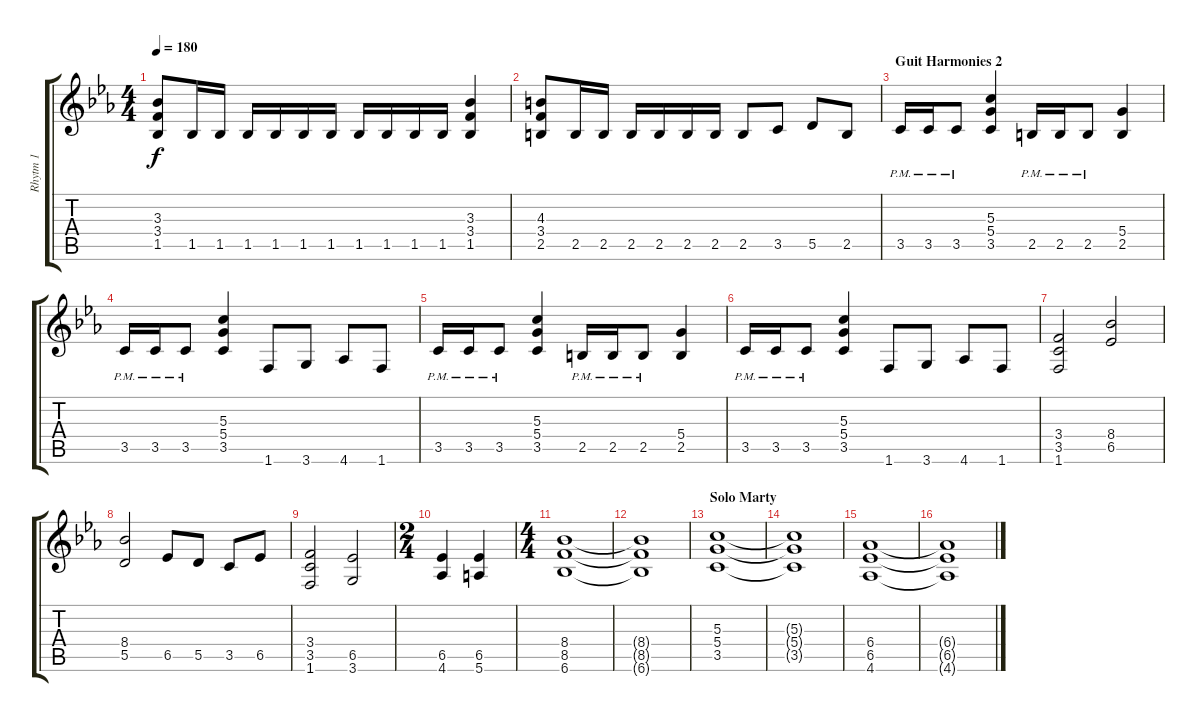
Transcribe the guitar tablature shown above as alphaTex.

\track ("Rhytm 1" "Rhytm 1") {instrument overdrivenguitar}
\staff {score tabs}
\tuning (E4 B3 G3 D3 A2 E2) {hide}
\ts (4 4)
\tempo 180
\clef g2
\ks eb
(3.3 3.4 1.5).8{dy f} 1.5.16 1.5.16 1.5.16 1.5.16 1.5.16 1.5.16 1.5.16 1.5.16 1.5.16 1.5.16 (3.3 3.4 1.5).4 |
(4.3 3.4 2.5).8 2.5.16 2.5.16 2.5.16 2.5.16 2.5.16 2.5.16 2.5.8 3.5.8 5.5.8 2.5.8 |
\section ("" "Guit Harmonies 2")
3.5{pm}.16 3.5{pm}.16 3.5{pm}.8 (5.3 5.4 3.5).4 2.5{pm}.16 2.5{pm}.16 2.5{pm}.8 (5.4 2.5).4 |
3.5{pm}.16 3.5{pm}.16 3.5{pm}.8 (5.3 5.4 3.5).4 1.6.8 3.6.8 4.6.8 1.6.8 |
3.5{pm}.16 3.5{pm}.16 3.5{pm}.8 (5.3 5.4 3.5).4 2.5{pm}.16 2.5{pm}.16 2.5{pm}.8 (5.4 2.5).4 |
3.5{pm}.16 3.5{pm}.16 3.5{pm}.8 (5.3 5.4 3.5).4 1.6.8 3.6.8 4.6.8 1.6.8 |
(3.4 3.5 1.6).2 (8.4 6.5).2 |
(8.4 5.5).2 6.5.8 5.5.8 3.5.8 6.5.8 |
(3.4 3.5 1.6).2 (6.5 3.6).2 |
\ts (2 4)
(6.5 4.6).4 (6.5 5.6).4 |
\ts (4 4)
(8.4 8.5 6.6).1 |
(8.4{t} 8.5{t} 6.6{t}).1 |
\section ("" "Solo Marty")
(5.3 5.4 3.5).1 |
(5.3{t} 5.4{t} 3.5{t}).1 |
(6.4 6.5 4.6).1 |
(6.4{t} 6.5{t} 4.6{t}).1
